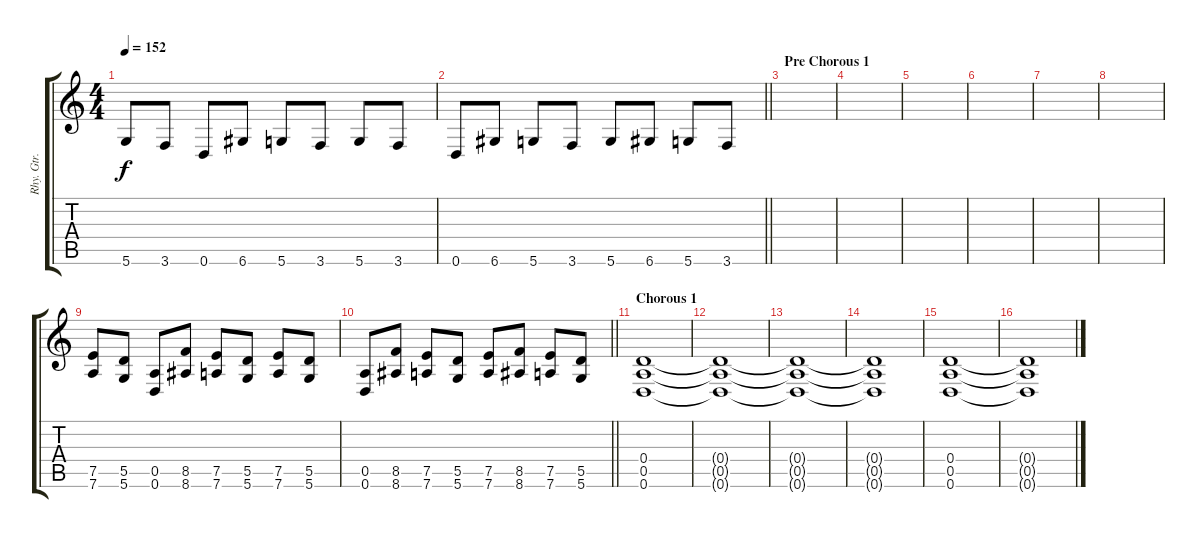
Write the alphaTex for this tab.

\track ("Rhy. Gtr. 2" "Rhy. Gtr. ") {instrument distortionguitar}
\staff {score tabs}
\tuning (E4 B3 G3 D3 A2 D2) {hide}
\ts (4 4)
\tempo 152
\clef g2
\ks c
5.6.8{dy f} 3.6.8 0.6.8 6.6.8 5.6.8 3.6.8 5.6.8 3.6.8 |
\barLineRight lightlight
0.6.8 6.6.8 5.6.8 3.6.8 5.6.8 6.6.8 5.6.8 3.6.8 |
\section ("" "Pre Chorous 1")
|
|
|
|
|
|
(7.5 7.6).8{volume 5 instrument distortionguitar} (5.5 5.6).8 (0.5 0.6).8 (8.5 8.6).8 (7.5 7.6).8 (5.5 5.6).8 (7.5 7.6).8 (5.5 5.6).8 |
\barLineRight lightlight
(0.5 0.6).8 (8.5 8.6).8 (7.5 7.6).8 (5.5 5.6).8 (7.5 7.6).8 (8.5 8.6).8 (7.5 7.6).8 (5.5 5.6).8 |
\section ("" "Chorous 1")
(0.4 0.5 0.6).1{volume 4} |
(0.4{t} 0.5{t} 0.6{t}).1 |
(0.4{t} 0.5{t} 0.6{t}).1 |
(0.4{t} 0.5{t} 0.6{t}).1 |
(0.4 0.5 0.6).1 |
(0.4{t} 0.5{t} 0.6{t}).1
